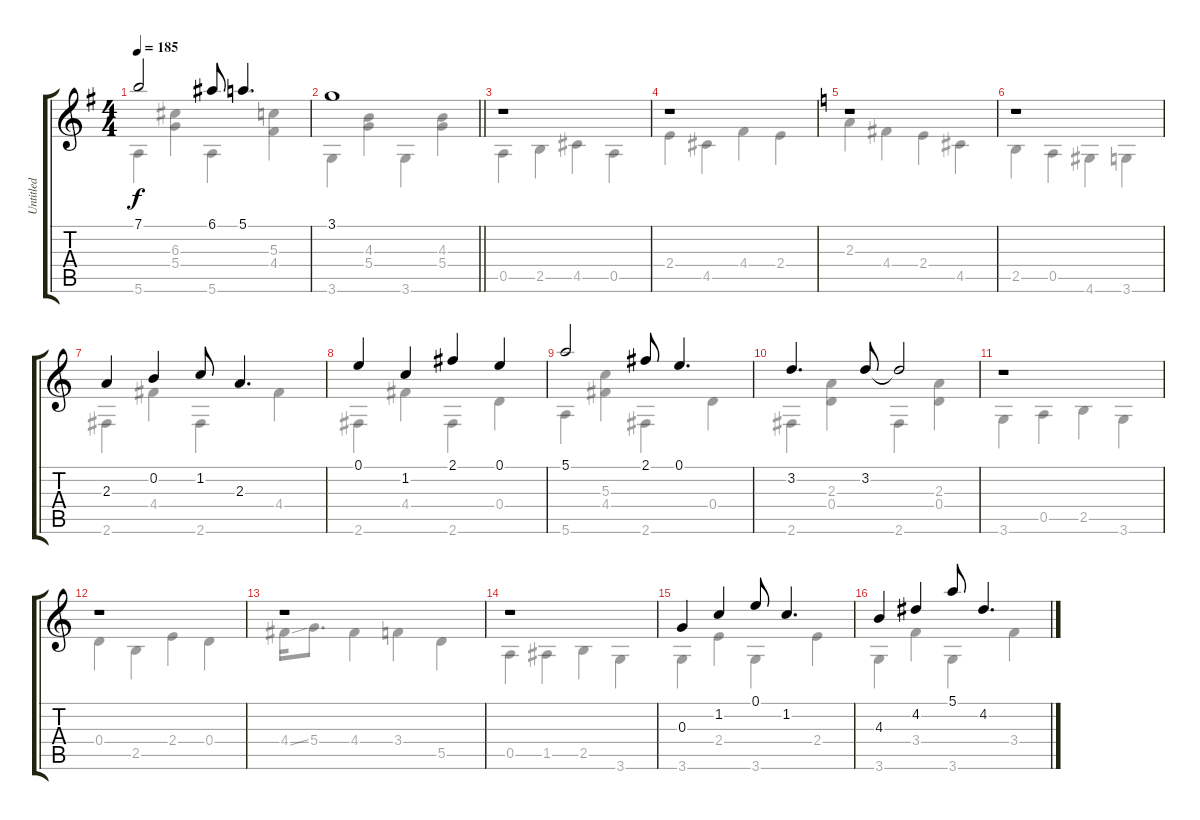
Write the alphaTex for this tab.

\track ("Untitled" "Untitled") {instrument electricguitarmuted}
\staff {score tabs}
\tuning (E4 B3 G3 D3 A2 E2) {hide}
\voice
\ts (4 4)
\tempo 185
\clef g2
\ks g
7.1.2{dy f} 6.1.8 5.1.4{d} |
\barLineRight lightlight
3.1.1 |
r.1 |
r.1 |
\ks c
r.1 |
r.1 |
2.3.4 0.2.4 1.2.8 2.3.4{d} |
0.1.4 1.2.4 2.1.4 0.1.4 |
5.1.2 2.1.8 0.1.4{d} |
3.2.4{d} 3.2.8 3.2{t}.2 |
r.1 |
r.1 |
r.1 |
r.1 |
0.3.4 1.2.4 0.1.8 1.2.4{d} |
4.3.4 4.2.4 5.1.8 4.2.4{d}
\voice
\clef g2
\ottava regular
\simile none
\ks g
5.6.4{dy f} (6.3 5.4).4 5.6.4 (5.3 4.4).4 |
\barLineRight lightlight
3.6.4 (4.3 5.4).4 3.6.4 (4.3 5.4).4 |
0.5.4 2.5.4 4.5.4 0.5.4 |
2.4.4 4.5.4 4.4.4 2.4.4 |
\ks c
2.3.4 4.4.4 2.4.4 4.5.4 |
2.5.4 0.5.4 4.6.4 3.6.4 |
2.6.4 4.4.4 2.6.4 4.4.4 |
2.6.4 4.4.4 2.6.4 0.4.4 |
5.6.4 (5.3 4.4).4 2.6.4 0.4.4 |
2.6.4 (2.3 0.4).4 2.6.4 (2.3 0.4).4 |
3.6.4 0.5.4 2.5.4 3.6.4 |
0.4.4 2.5.4 2.4.4 0.4.4 |
4.4{ss}.16 5.4.8{d} 4.4.4 3.4.4 5.5.4 |
0.5.4 1.5.4 2.5.4 3.6.4 |
3.6.4 2.4.4 3.6.4 2.4.4 |
3.6.4 3.4.4 3.6.4 3.4.4
